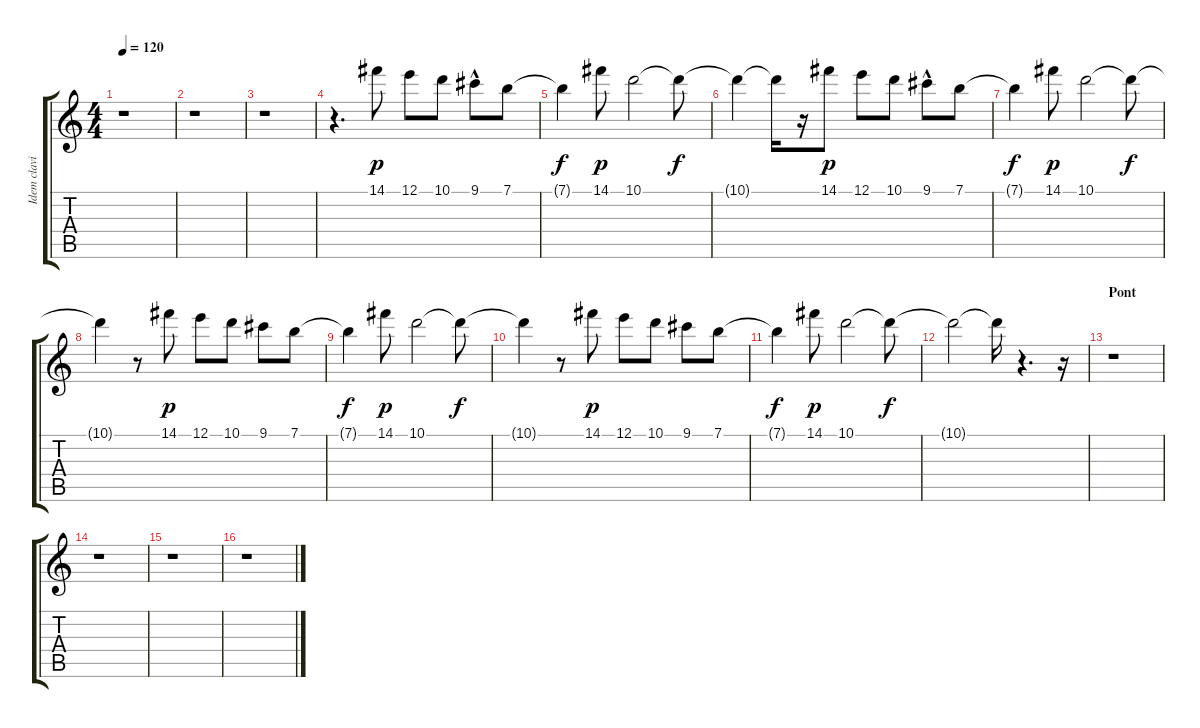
\track ("Idem clavier" "Idem clavi") {instrument electricguitarmuted}
\staff {score tabs}
\tuning (E4 B3 G3 D3 A2 E2) {hide}
\ts (4 4)
\tempo 120
\clef g2
\ks c
r.1{dy f} |
r.1 |
r.1 |
r.4{d} 14.1.8{dy p} 12.1.8 10.1.8 9.1{hac}.8 7.1.8 |
7.1{t}.4{dy f} 14.1.8{dy p} 10.1.2 10.1{t}.8{dy f} |
10.1{t}.4 10.1{t}.16 r.16 14.1.8{dy p} 12.1.8 10.1.8 9.1{hac}.8 7.1.8 |
7.1{t}.4{dy f} 14.1.8{dy p} 10.1.2 10.1{t}.8{dy f} |
10.1{t}.4 r.8 14.1.8{dy p} 12.1.8 10.1.8 9.1.8 7.1.8 |
7.1{t}.4{dy f} 14.1.8{dy p} 10.1.2 10.1{t}.8{dy f} |
10.1{t}.4 r.8 14.1.8{dy p} 12.1.8 10.1.8 9.1.8 7.1.8 |
7.1{t}.4{dy f} 14.1.8{dy p} 10.1.2 10.1{t}.8{dy f} |
10.1{t}.2 10.1{t}.16 r.4{d} r.16 |
\section ("" "Pont")
r.1 |
r.1 |
r.1 |
r.1
